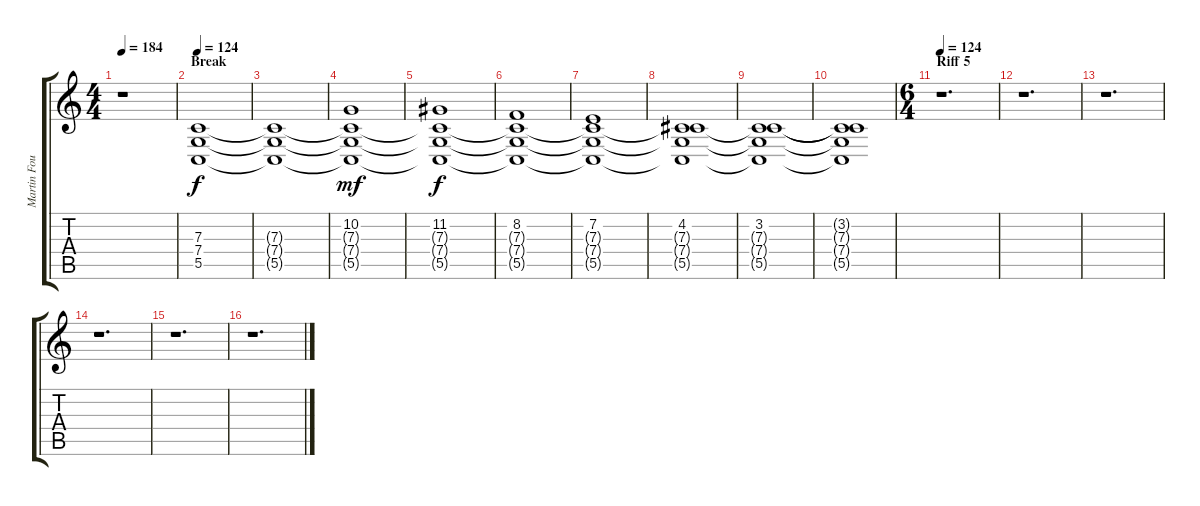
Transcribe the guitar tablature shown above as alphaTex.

\track ("Martin Foul (Unwashed Pianist)" "Martin Fou") {instrument pad4choir}
\staff {score tabs}
\tuning (D4 A3 F3 C3 G2 D2) {hide}
\ts (4 4)
\tempo 184
\clef g2
\ks c
r.1{dy f} |
\section ("" "Break")
\tempo 124
(7.3 7.4 5.5).1{volume 13 balance 7 instrument pad4choir} |
(7.3{t} 7.4{t} 5.5{t}).1 |
(10.2 7.3{t} 7.4{t} 5.5{t}).1{dy mf} |
(11.2 7.3{t} 7.4{t} 5.5{t}).1{dy f} |
(8.2 7.3{t} 7.4{t} 5.5{t}).1 |
(7.2 7.3{t} 7.4{t} 5.5{t}).1 |
(4.2 7.3{t} 7.4{t} 5.5{t}).1 |
(3.2 7.3{t} 7.4{t} 5.5{t}).1 |
(3.2{t} 7.3{t} 7.4{t} 5.5{t}).1 |
\ts (6 4)
\section ("" "Riff 5")
\tempo 124
r.1{d} |
r.1{d} |
r.1{d} |
r.1{d} |
r.1{d} |
r.1{d}
